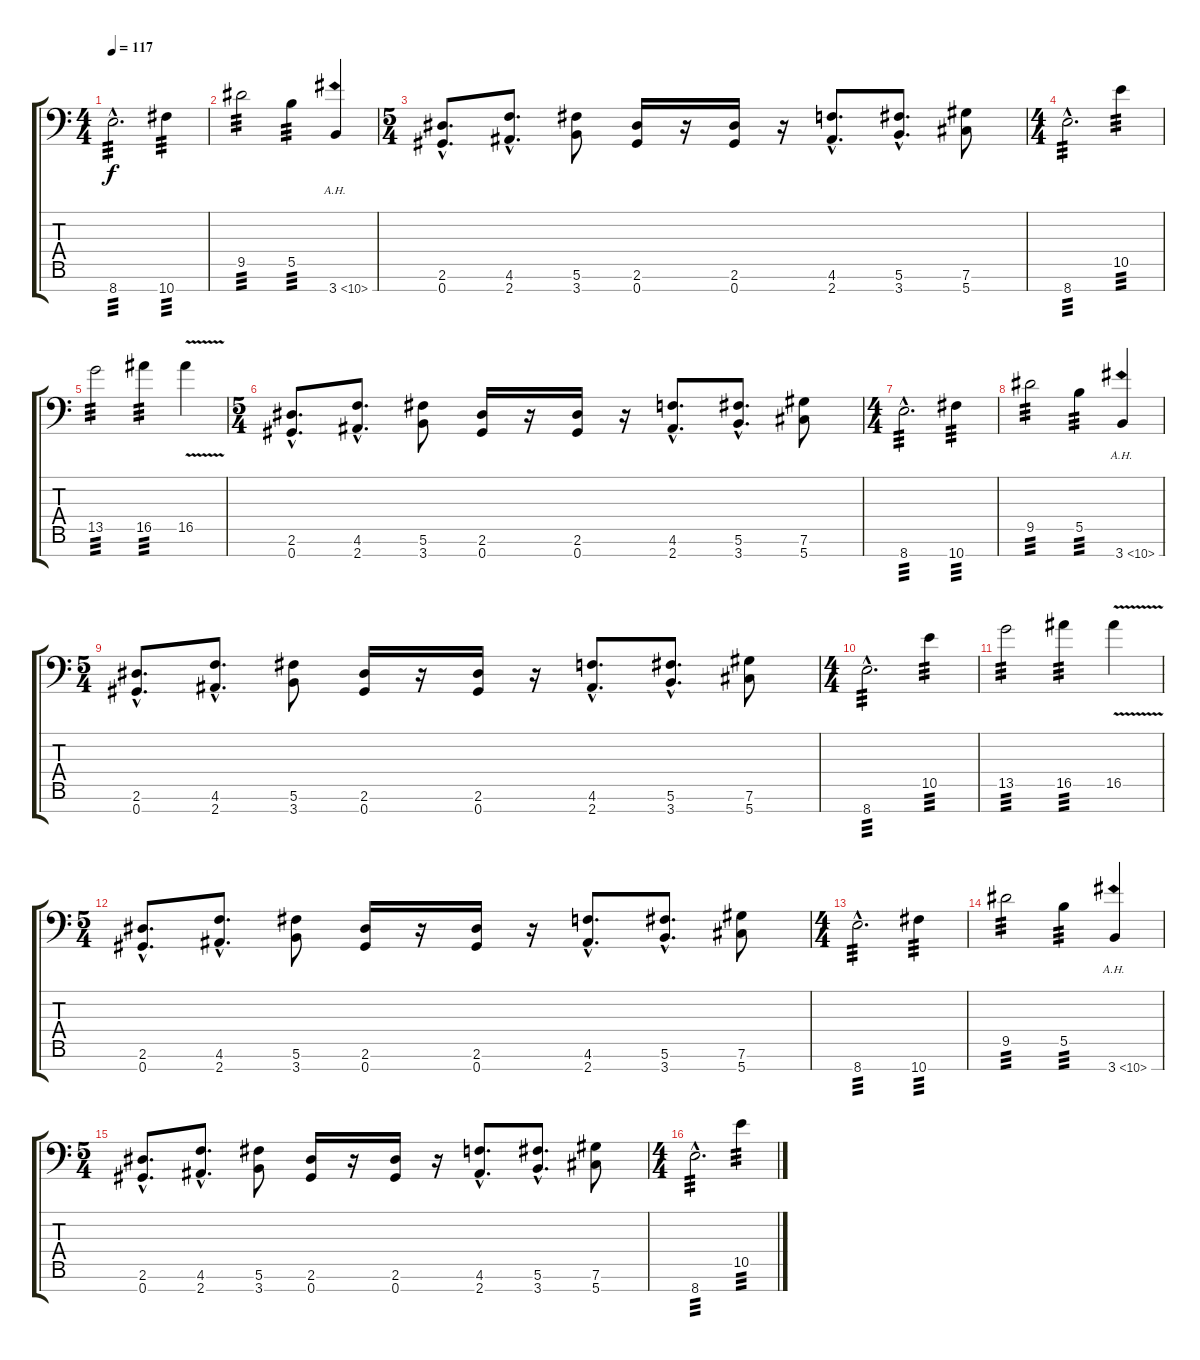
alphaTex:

\track "" {instrument overdrivenguitar}
\staff {score tabs}
\tuning (Db4 Ab3 E3 B2 Gb2 Db2 Ab1) {hide}
\ts (4 4)
\tempo 117
\clef f4
\ks c
8.7{hac}.2{d tp 3 dy f} 10.7.4{tp 3} |
9.5.2{tp 3} 5.5.4{tp 3} 3.7{ah 7}.4 |
\ts (5 4)
(2.6{hac} 0.7{hac}).8{d} (4.6{hac} 2.7{hac}).8{d} (5.6 3.7).8 (2.6 0.7).16 r.16 (2.6 0.7).16 r.16 (4.6{hac} 2.7{hac}).8{d} (5.6{hac} 3.7{hac}).8{d} (7.6 5.7).8 |
\ts (4 4)
8.7{hac}.2{d tp 3} 10.5.4{tp 3} |
13.5.2{tp 3} 16.5.4{tp 3} 16.5{v}.4 |
\ts (5 4)
(2.6{hac} 0.7{hac}).8{d} (4.6{hac} 2.7{hac}).8{d} (5.6 3.7).8 (2.6 0.7).16 r.16 (2.6 0.7).16 r.16 (4.6{hac} 2.7{hac}).8{d} (5.6{hac} 3.7{hac}).8{d} (7.6 5.7).8 |
\ts (4 4)
8.7{hac}.2{d tp 3} 10.7.4{tp 3} |
9.5.2{tp 3} 5.5.4{tp 3} 3.7{ah 7}.4 |
\ts (5 4)
(2.6{hac} 0.7{hac}).8{d} (4.6{hac} 2.7{hac}).8{d} (5.6 3.7).8 (2.6 0.7).16 r.16 (2.6 0.7).16 r.16 (4.6{hac} 2.7{hac}).8{d} (5.6{hac} 3.7{hac}).8{d} (7.6 5.7).8 |
\ts (4 4)
8.7{hac}.2{d tp 3} 10.5.4{tp 3} |
13.5.2{tp 3} 16.5.4{tp 3} 16.5{v}.4 |
\ts (5 4)
(2.6{hac} 0.7{hac}).8{d} (4.6{hac} 2.7{hac}).8{d} (5.6 3.7).8 (2.6 0.7).16 r.16 (2.6 0.7).16 r.16 (4.6{hac} 2.7{hac}).8{d} (5.6{hac} 3.7{hac}).8{d} (7.6 5.7).8 |
\ts (4 4)
8.7{hac}.2{d tp 3} 10.7.4{tp 3} |
9.5.2{tp 3} 5.5.4{tp 3} 3.7{ah 7}.4 |
\ts (5 4)
(2.6{hac} 0.7{hac}).8{d} (4.6{hac} 2.7{hac}).8{d} (5.6 3.7).8 (2.6 0.7).16 r.16 (2.6 0.7).16 r.16 (4.6{hac} 2.7{hac}).8{d} (5.6{hac} 3.7{hac}).8{d} (7.6 5.7).8 |
\ts (4 4)
8.7{hac}.2{d tp 3} 10.5.4{tp 3}
